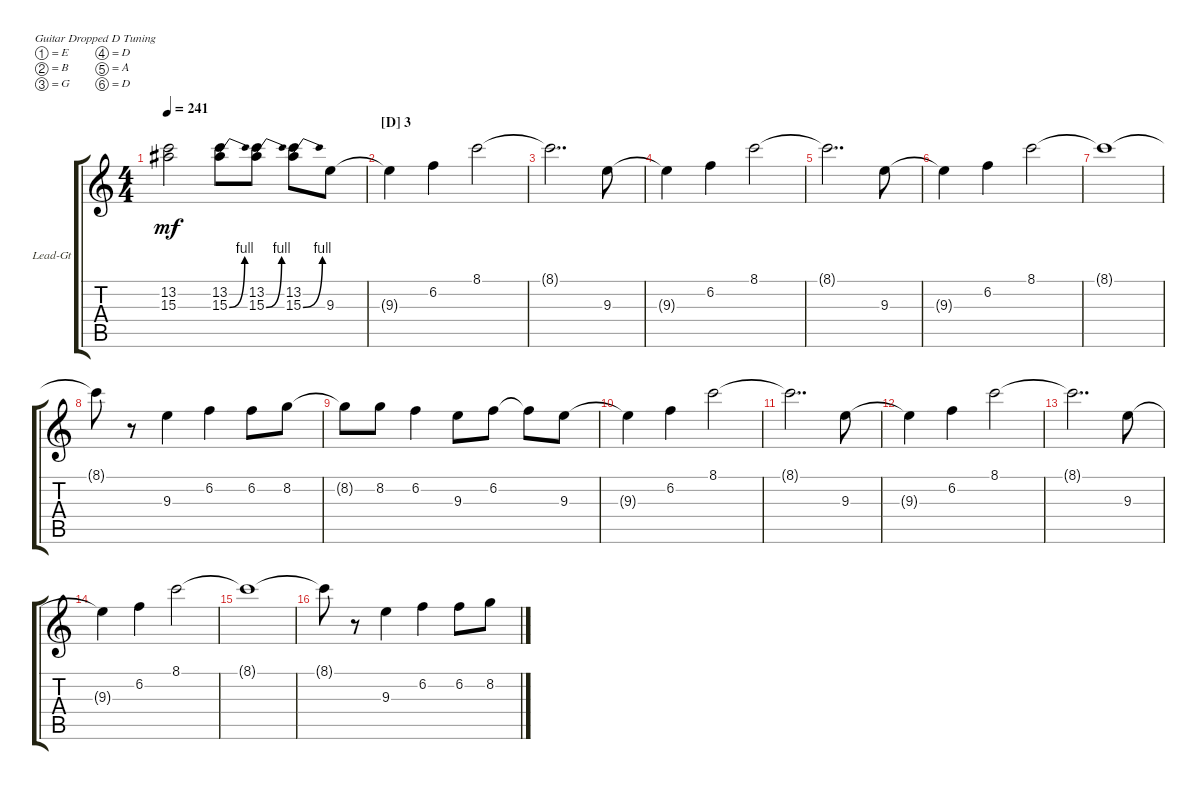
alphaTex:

\defaultSystemsLayout 4
\bracketExtendMode groupsimilarinstruments
\firstSystemTrackNameOrientation horizontal
\otherSystemsTrackNameOrientation horizontal
\track ("Electric Guitar (Lead)" "Lead-Gt") {instrument overdrivenguitar}
\staff {score tabs}
\tuning (E4 B3 G3 D3 A2 D2)
\ts (4 4)
\tempo 241
\clef g2
\ks c
(15.3{t} 13.2{t}).2{dy mf} (15.3{be (bend 0 0 15 4)} 13.2).8 (15.3{be (bend 0 0 15 4)} 13.2).8 (15.3{be (bend 0 0 15 4)} 13.2).8 9.3.8 |
\section ("D" "3")
9.3{t}.4 6.2.4 8.1.2 |
8.1{t}.2{dd} 9.3.8 |
9.3{t}.4 6.2.4 8.1.2 |
8.1{t}.2{dd} 9.3.8 |
9.3{t}.4 6.2.4 8.1.2 |
8.1{t}.1 |
8.1{t}.8 r.8 9.3.4 6.2.4 6.2.8 8.2.8 |
8.2{t}.8 8.2.8 6.2.4 9.3.8 6.2.8 6.2{t}.8 9.3.8 |
9.3{t}.4 6.2.4 8.1.2 |
8.1{t}.2{dd} 9.3.8 |
9.3{t}.4 6.2.4 8.1.2 |
8.1{t}.2{dd} 9.3.8 |
9.3{t}.4 6.2.4 8.1.2 |
8.1{t}.1 |
8.1{t}.8 r.8 9.3.4 6.2.4 6.2.8 8.2.8
